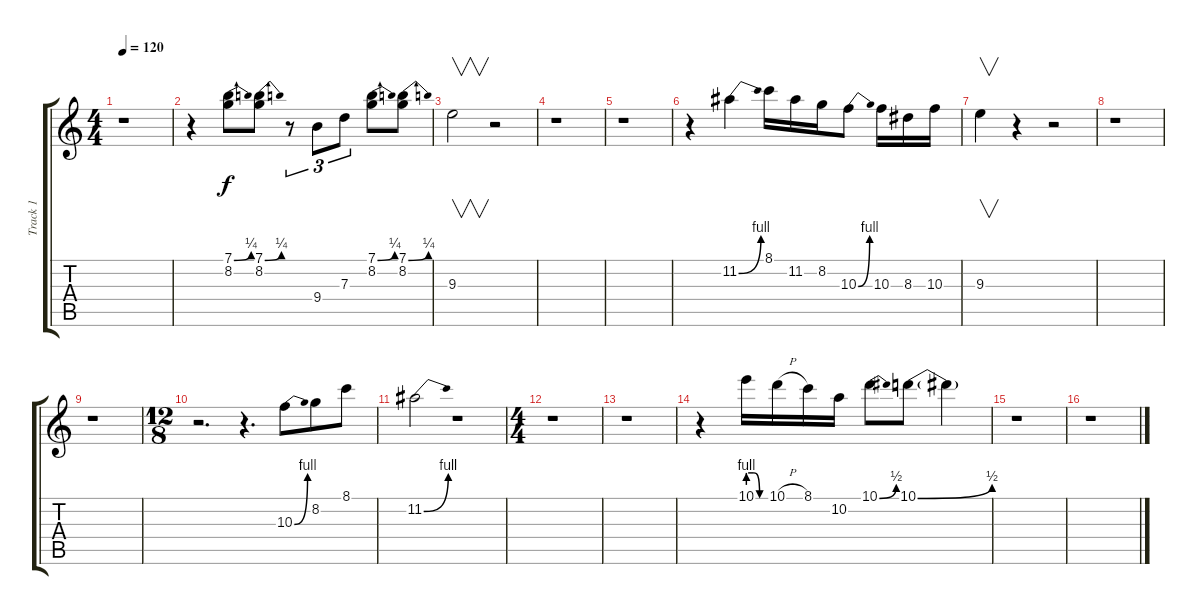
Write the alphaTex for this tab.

\track ("Track 1" "Track 1") {instrument acousticguitarnylon}
\staff {score tabs}
\tuning (E4 B3 G3 D3 A2 E2) {hide}
\ts (4 4)
\tempo 120
\clef g2
\ks c
r.1{dy f} |
r.4 (7.1{be (bend 0 0 60 1)} 8.2).8 (7.1{be (bend 0 0 60 1)} 8.2).8 r.8{tu (3 2)} 9.4.8{tu (3 2)} 7.3.8{tu (3 2)} (7.1{be (bend 0 0 60 1)} 8.2).8 (7.1{be (bend 0 0 60 1)} 8.2).8 |
9.3.2{v} r.2 |
r.1 |
r.1 |
r.4 11.2{be (bend 0 0 60 4)}.4 8.1.16 11.2.16 8.2.16 10.3{be (bend 0 0 60 4)}.8 10.3.16 8.3.16 10.3.16 |
9.3.4{v} r.4 r.2 |
r.1 |
r.1 |
\ts (12 8)
r.2{d} r.4{d} 10.3{be (bend 0 0 60 4)}.8 8.2.8 8.1.8 |
11.2{be (bend 0 0 60 4)}.2 r.1 |
\ts (4 4)
r.1 |
r.1 |
r.4 10.1{be (custom 0 4 20 4 40 0 60 0)}.16 10.1{h}.16 8.1.16 10.2.16 10.1{be (bend 0 0 60 2)}.8 10.1{be (bend 0 0 60 2)}.8 10.1{t}.4 |
r.1 |
r.1
